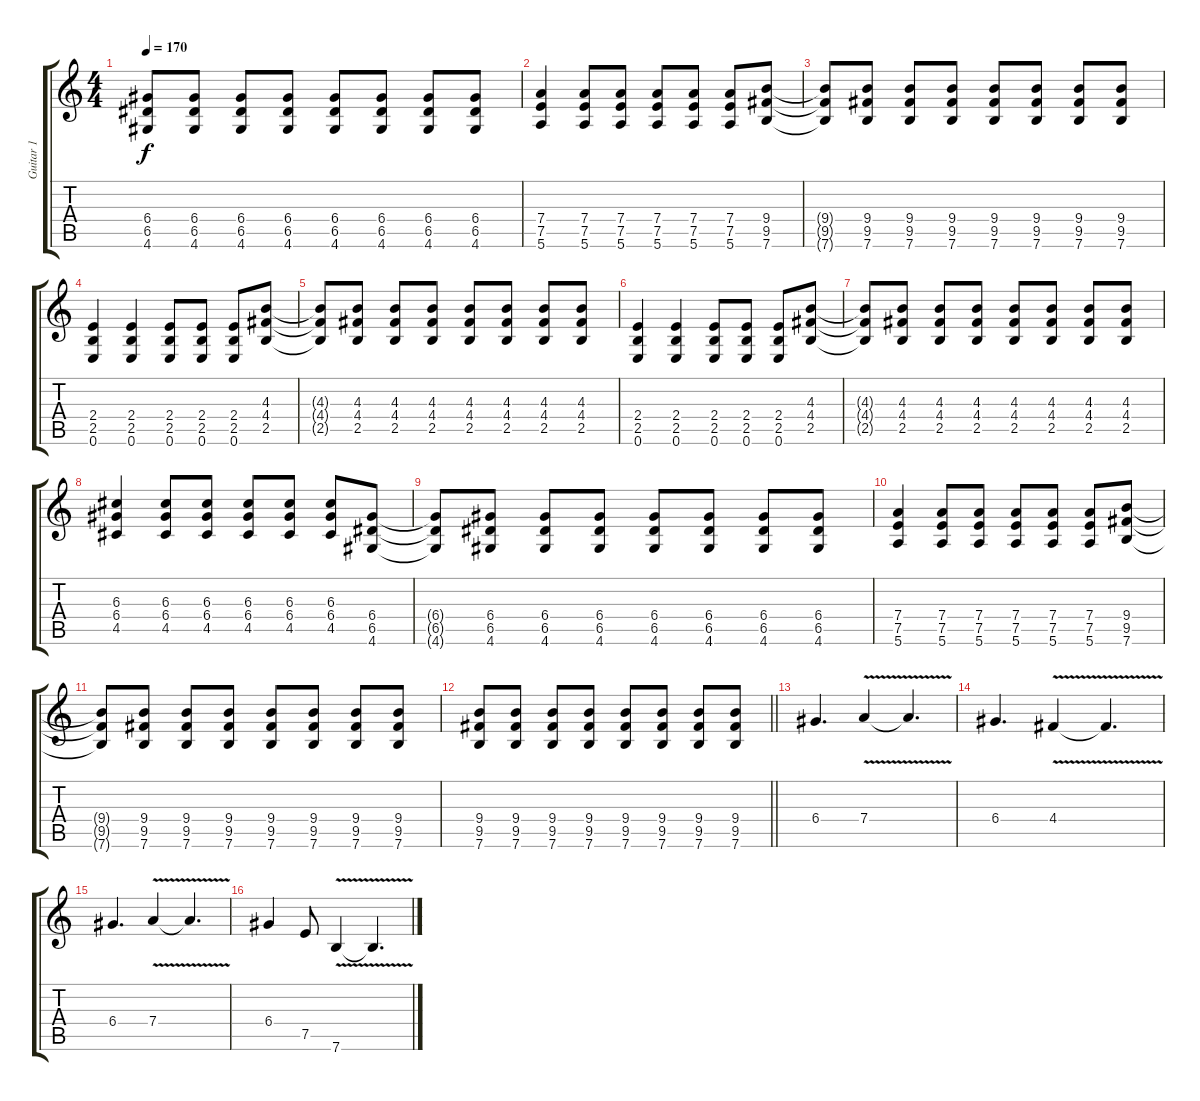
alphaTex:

\track ("Guitar 1" "Guitar 1") {instrument overdrivenguitar}
\staff {score tabs}
\tuning (E4 B3 G3 D3 A2 E2) {hide}
\ts (4 4)
\tempo 170
\clef g2
\ks c
(6.4{t} 6.5{t} 4.6{t}).8{dy f} (6.4 6.5 4.6).8 (6.4 6.5 4.6).8 (6.4 6.5 4.6).8 (6.4 6.5 4.6).8 (6.4 6.5 4.6).8 (6.4 6.5 4.6).8 (6.4 6.5 4.6).8 |
(7.4 7.5 5.6).4 (7.4 7.5 5.6).8 (7.4 7.5 5.6).8 (7.4 7.5 5.6).8 (7.4 7.5 5.6).8 (7.4 7.5 5.6).8 (9.4 9.5 7.6).8 |
(9.4{t} 9.5{t} 7.6{t}).8 (9.4 9.5 7.6).8 (9.4 9.5 7.6).8 (9.4 9.5 7.6).8 (9.4 9.5 7.6).8 (9.4 9.5 7.6).8 (9.4 9.5 7.6).8 (9.4 9.5 7.6).8 |
(2.4 2.5 0.6).4 (2.4 2.5 0.6).4 (2.4 2.5 0.6).8 (2.4 2.5 0.6).8 (2.4 2.5 0.6).8 (4.3 4.4 2.5).8 |
(4.3{t} 4.4{t} 2.5{t}).8 (4.3 4.4 2.5).8 (4.3 4.4 2.5).8 (4.3 4.4 2.5).8 (4.3 4.4 2.5).8 (4.3 4.4 2.5).8 (4.3 4.4 2.5).8 (4.3 4.4 2.5).8 |
(2.4 2.5 0.6).4 (2.4 2.5 0.6).4 (2.4 2.5 0.6).8 (2.4 2.5 0.6).8 (2.4 2.5 0.6).8 (4.3 4.4 2.5).8 |
(4.3{t} 4.4{t} 2.5{t}).8 (4.3 4.4 2.5).8 (4.3 4.4 2.5).8 (4.3 4.4 2.5).8 (4.3 4.4 2.5).8 (4.3 4.4 2.5).8 (4.3 4.4 2.5).8 (4.3 4.4 2.5).8 |
(6.3 6.4 4.5).4 (6.3 6.4 4.5).8 (6.3 6.4 4.5).8 (6.3 6.4 4.5).8 (6.3 6.4 4.5).8 (6.3 6.4 4.5).8 (6.4 6.5 4.6).8 |
(6.4{t} 6.5{t} 4.6{t}).8 (6.4 6.5 4.6).8 (6.4 6.5 4.6).8 (6.4 6.5 4.6).8 (6.4 6.5 4.6).8 (6.4 6.5 4.6).8 (6.4 6.5 4.6).8 (6.4 6.5 4.6).8 |
(7.4 7.5 5.6).4 (7.4 7.5 5.6).8 (7.4 7.5 5.6).8 (7.4 7.5 5.6).8 (7.4 7.5 5.6).8 (7.4 7.5 5.6).8 (9.4 9.5 7.6).8 |
(9.4{t} 9.5{t} 7.6{t}).8 (9.4 9.5 7.6).8 (9.4 9.5 7.6).8 (9.4 9.5 7.6).8 (9.4 9.5 7.6).8 (9.4 9.5 7.6).8 (9.4 9.5 7.6).8 (9.4 9.5 7.6).8 |
\barLineRight lightlight
(9.4 9.5 7.6).8 (9.4 9.5 7.6).8 (9.4 9.5 7.6).8 (9.4 9.5 7.6).8 (9.4 9.5 7.6).8 (9.4 9.5 7.6).8 (9.4 9.5 7.6).8 (9.4 9.5 7.6).8 |
6.4.4{d} 7.4{v}.4 7.4{t}.4{d} |
6.4.4{d} 4.4{v}.4 4.4{t}.4{d} |
6.4.4{d} 7.4{v}.4 7.4{t}.4{d} |
6.4.4 7.5.8 7.6{v}.4 7.6{t}.4{d}
